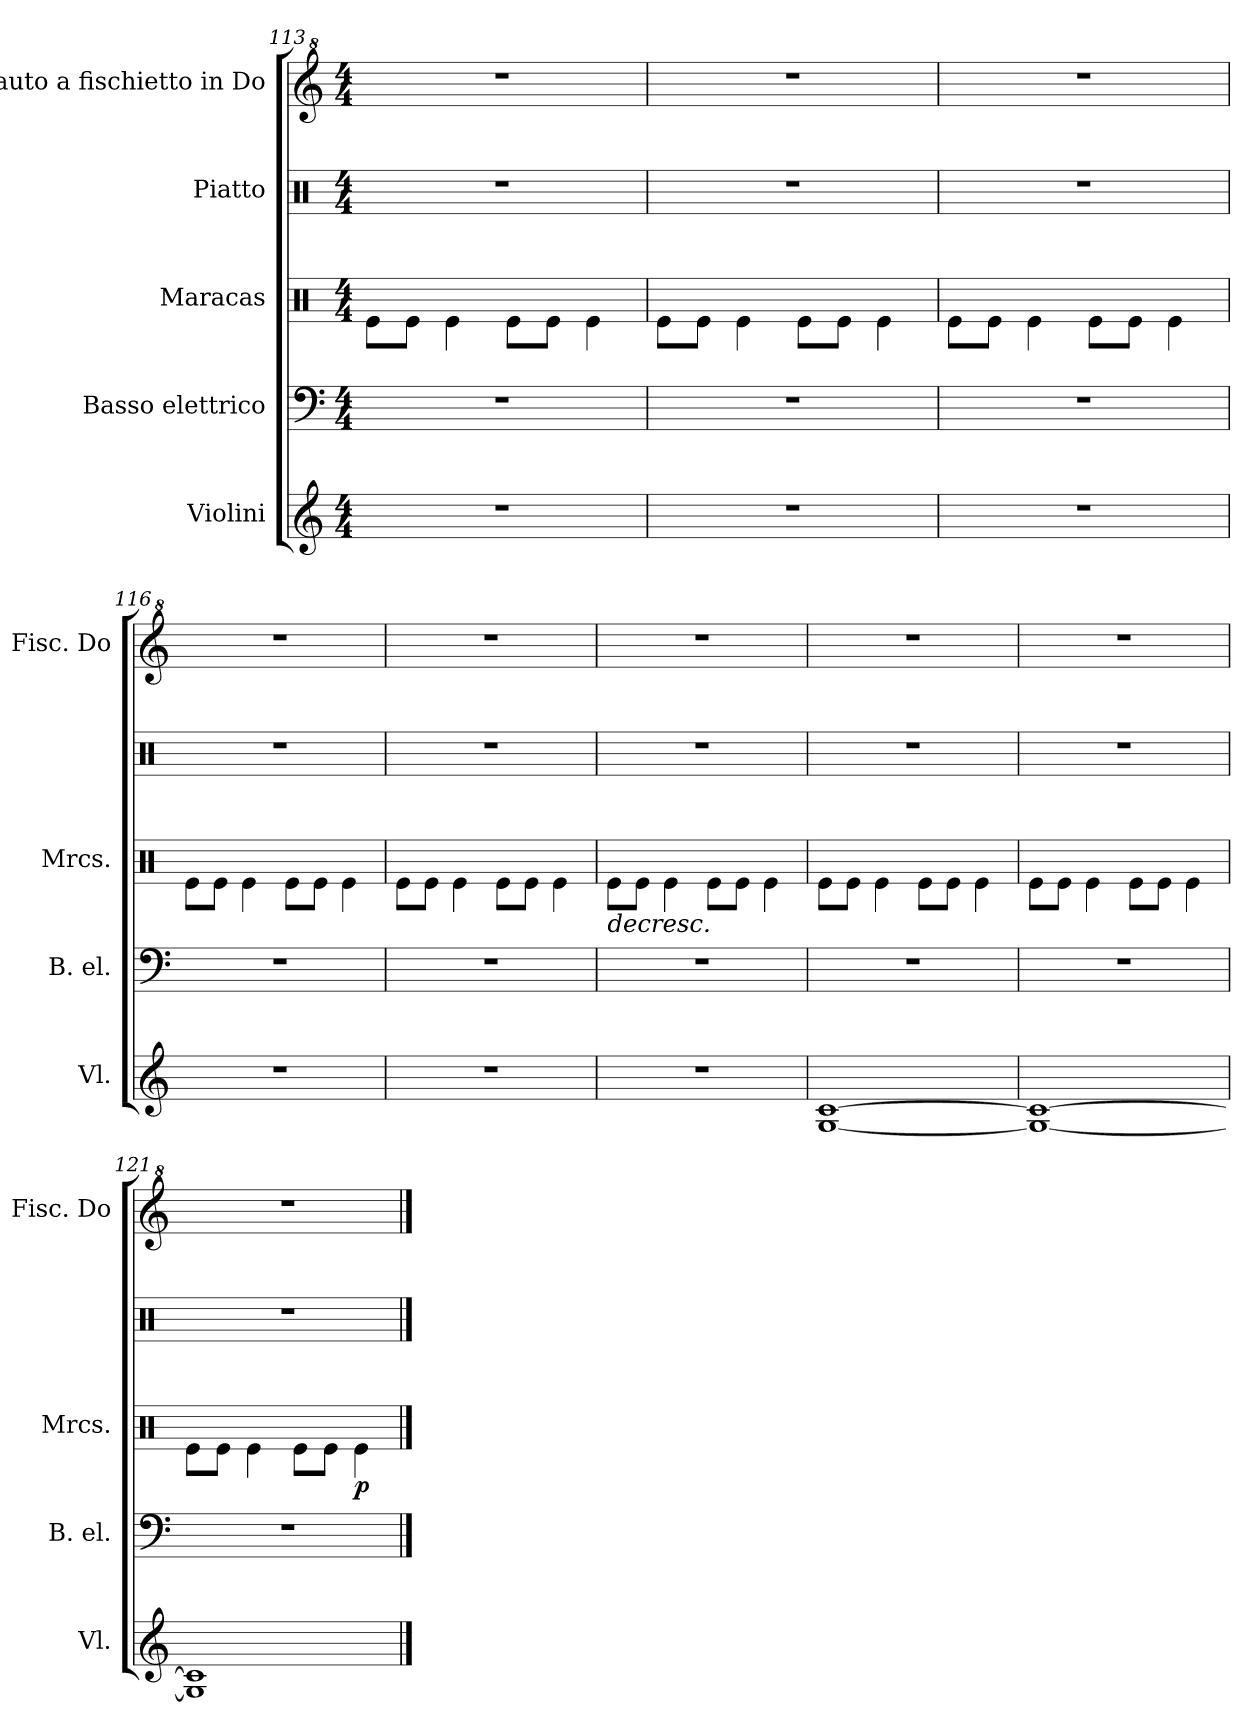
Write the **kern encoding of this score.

**kern	**kern	**kern	**dynam	**kern	**kern
*part5	*part4	*part3	*part3	*part2	*part1
*staff5	*staff4	*staff3	*staff3	*staff2	*staff1
*I"Violini	*I"Basso elettrico	*I"Maracas	*	*I"Piatto	*I"Flauto a fischietto in Do
*I'Vl.	*I'B. el.	*I'Mrcs.	*	*	*I'Fisc. Do
*clefG2	*clefF4	*clefX	*	*clefX	*clefG^2
*	*ITrd7c12	*	*	*	*
*k[]	*k[]	*k[]	*	*k[]	*k[]
*M4/4	*M4/4	*M4/4	*	*M4/4	*M4/4
=113	=113	=113	=113	=113	=113
1r	1r	8Re\L	.	1r	1r
.	.	8Re\J	.	.	.
.	.	4Re\	.	.	.
.	.	8Re\L	.	.	.
.	.	8Re\J	.	.	.
.	.	4Re\	.	.	.
=114	=114	=114	=114	=114	=114
1r	1r	8Re\L	.	1r	1r
.	.	8Re\J	.	.	.
.	.	4Re\	.	.	.
.	.	8Re\L	.	.	.
.	.	8Re\J	.	.	.
.	.	4Re\	.	.	.
=115	=115	=115	=115	=115	=115
1r	1r	8Re\L	.	1r	1r
.	.	8Re\J	.	.	.
.	.	4Re\	.	.	.
.	.	8Re\L	.	.	.
.	.	8Re\J	.	.	.
.	.	4Re\	.	.	.
=116	=116	=116	=116	=116	=116
1r	1r	8Re\L	.	1r	1r
.	.	8Re\J	.	.	.
.	.	4Re\	.	.	.
.	.	8Re\L	.	.	.
.	.	8Re\J	.	.	.
.	.	4Re\	.	.	.
=117	=117	=117	=117	=117	=117
1r	1r	8Re\L	.	1r	1r
.	.	8Re\J	.	.	.
.	.	4Re\	.	.	.
.	.	8Re\L	.	.	.
.	.	8Re\J	.	.	.
.	.	4Re\	.	.	.
=118	=118	=118	=118	=118	=118
!	!	!	!LO:HP:b	!	!
1r	1r	8Re\L	>	1r	1r
.	.	8Re\J	.	.	.
.	.	4Re\	.	.	.
.	.	8Re\L	.	.	.
.	.	8Re\J	.	.	.
.	.	4Re\	.	.	.
!!LO:LB:g=z
=119	=119	=119	=119	=119	=119
[1G [1c	1r	8Re\L	.	1r	1r
.	.	8Re\J	.	.	.
.	.	4Re\	.	.	.
.	.	8Re\L	.	.	.
.	.	8Re\J	.	.	.
.	.	4Re\	.	.	.
=120	=120	=120	=120	=120	=120
1G_ 1c_	1r	8Re\L	.	1r	1r
.	.	8Re\J	.	.	.
.	.	4Re\	.	.	.
.	.	8Re\L	.	.	.
.	.	8Re\J	.	.	.
.	.	4Re\	.	.	.
=121	=121	=121	=121	=121	=121
1G] 1c]	1r	8Re\L	.	1r	1r
.	.	8Re\J	.	.	.
.	.	4Re\	.	.	.
.	.	8Re\L	.	.	.
.	.	8Re\J	.	.	.
!	!	!	!LO:DY:b	!	!
.	.	4Re\	p	.	.
.	.	.	]	.	.
==	==	==	==	==	==
*-	*-	*-	*-	*-	*-
